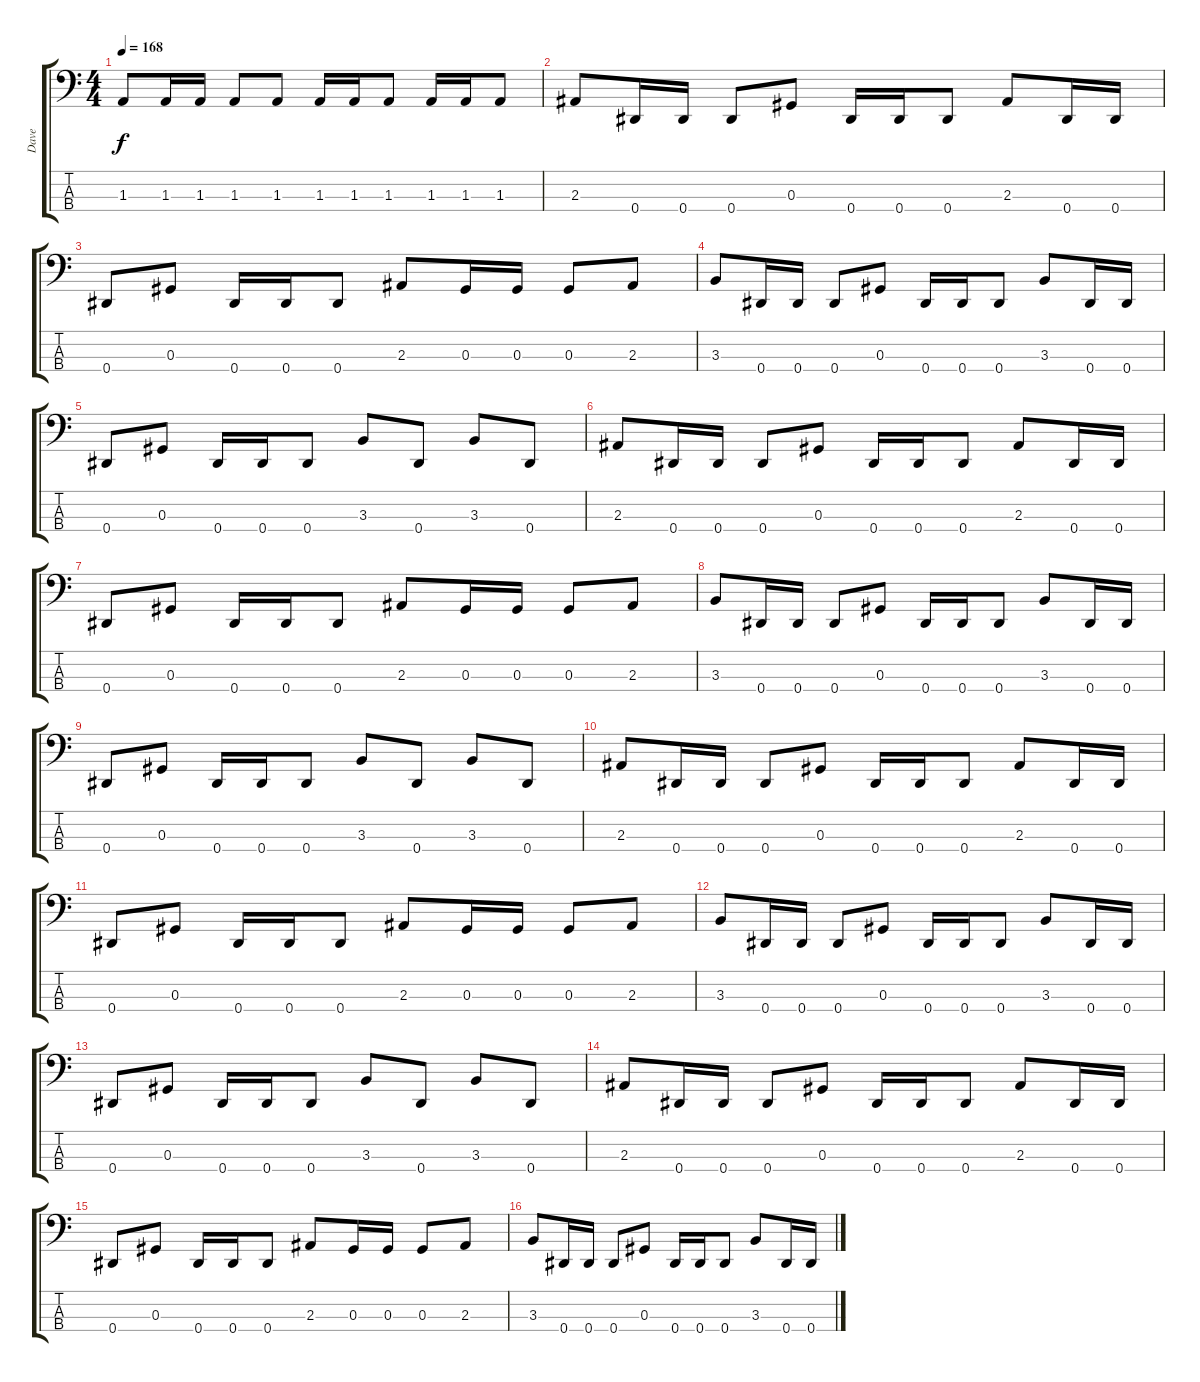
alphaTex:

\track ("Dave" "Dave") {instrument electricbasspick}
\staff {score tabs}
\tuning (Gb2 Db2 Ab1 Eb1) {hide}
\ts (4 4)
\tempo 168
\clef f4
\ks c
1.3{t}.8{dy f} 1.3.16 1.3.16 1.3.8 1.3.8 1.3.16 1.3.16 1.3.8 1.3.16 1.3.16 1.3.8 |
2.3.8 0.4.16 0.4.16 0.4.8 0.3.8 0.4.16 0.4.16 0.4.8 2.3.8 0.4.16 0.4.16 |
0.4.8 0.3.8 0.4.16 0.4.16 0.4.8 2.3.8 0.3.16 0.3.16 0.3.8 2.3.8 |
3.3.8 0.4.16 0.4.16 0.4.8 0.3.8 0.4.16 0.4.16 0.4.8 3.3.8 0.4.16 0.4.16 |
0.4.8 0.3.8 0.4.16 0.4.16 0.4.8 3.3.8 0.4.8 3.3.8 0.4.8 |
2.3.8 0.4.16 0.4.16 0.4.8 0.3.8 0.4.16 0.4.16 0.4.8 2.3.8 0.4.16 0.4.16 |
0.4.8 0.3.8 0.4.16 0.4.16 0.4.8 2.3.8 0.3.16 0.3.16 0.3.8 2.3.8 |
3.3.8 0.4.16 0.4.16 0.4.8 0.3.8 0.4.16 0.4.16 0.4.8 3.3.8 0.4.16 0.4.16 |
0.4.8 0.3.8 0.4.16 0.4.16 0.4.8 3.3.8 0.4.8 3.3.8 0.4.8 |
2.3.8 0.4.16 0.4.16 0.4.8 0.3.8 0.4.16 0.4.16 0.4.8 2.3.8 0.4.16 0.4.16 |
0.4.8 0.3.8 0.4.16 0.4.16 0.4.8 2.3.8 0.3.16 0.3.16 0.3.8 2.3.8 |
3.3.8 0.4.16 0.4.16 0.4.8 0.3.8 0.4.16 0.4.16 0.4.8 3.3.8 0.4.16 0.4.16 |
0.4.8 0.3.8 0.4.16 0.4.16 0.4.8 3.3.8 0.4.8 3.3.8 0.4.8 |
2.3.8 0.4.16 0.4.16 0.4.8 0.3.8 0.4.16 0.4.16 0.4.8 2.3.8 0.4.16 0.4.16 |
0.4.8 0.3.8 0.4.16 0.4.16 0.4.8 2.3.8 0.3.16 0.3.16 0.3.8 2.3.8 |
3.3.8 0.4.16 0.4.16 0.4.8 0.3.8 0.4.16 0.4.16 0.4.8 3.3.8 0.4.16 0.4.16
